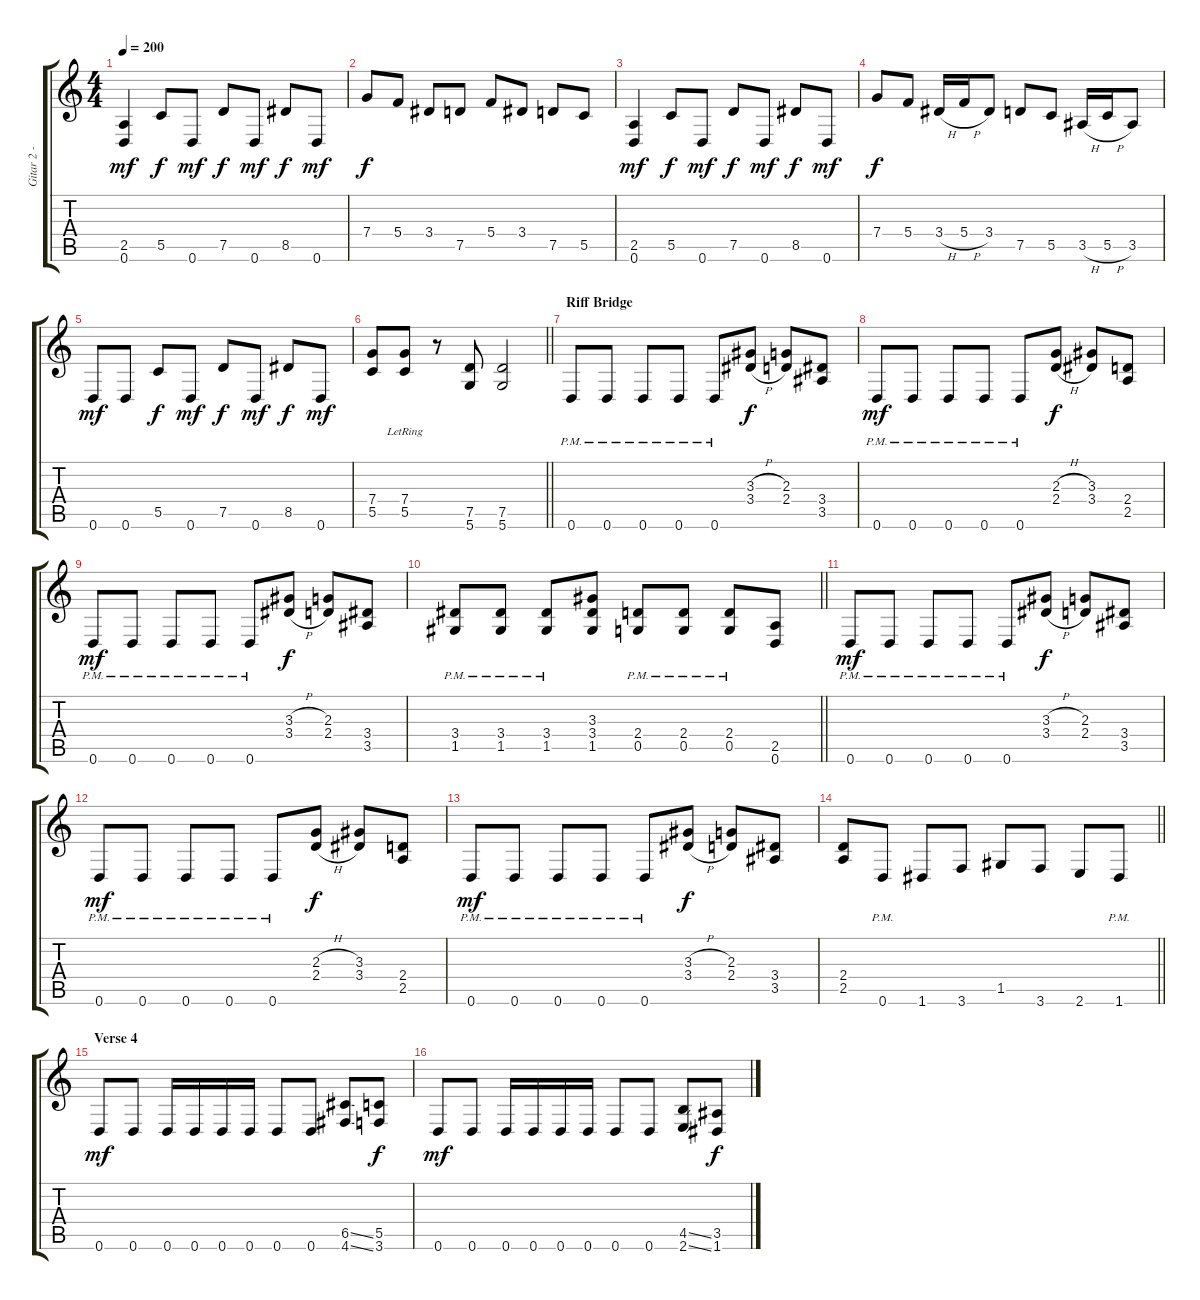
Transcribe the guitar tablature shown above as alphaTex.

\track ("Gitar 2 - Taner" "Gitar 2 - ") {instrument distortionguitar}
\staff {score tabs}
\tuning (D4 A3 F3 C3 G2 D2) {hide}
\ts (4 4)
\tempo 200
\clef g2
\ks c
(2.5 0.6).4{dy mf} 5.5.8{dy f} 0.6.8{dy mf} 7.5.8{dy f} 0.6.8{dy mf} 8.5.8{dy f} 0.6.8{dy mf} |
7.4.8{dy f} 5.4.8 3.4.8 7.5.8 5.4.8 3.4.8 7.5.8 5.5.8 |
(2.5 0.6).4{dy mf} 5.5.8{dy f} 0.6.8{dy mf} 7.5.8{dy f} 0.6.8{dy mf} 8.5.8{dy f} 0.6.8{dy mf} |
7.4.8{dy f} 5.4.8 3.4{h}.16 5.4{h}.16 3.4.8 7.5.8 5.5.8 3.5{h}.16 5.5{h}.16 3.5.8 |
0.6.8{dy mf} 0.6.8 5.5.8{dy f} 0.6.8{dy mf} 7.5.8{dy f} 0.6.8{dy mf} 8.5.8{dy f} 0.6.8{dy mf} |
\barLineRight lightlight
(7.4 5.5).8 (7.4{lr} 5.5{lr}).8 r.8 (7.5 5.6).8 (7.5 5.6).2 |
\section ("" "Riff Bridge")
0.6{pm}.8 0.6{pm}.8 0.6{pm}.8 0.6{pm}.8 0.6{pm}.8 (3.3{h} 3.4{h}).8{dy f} (2.3 2.4).8 (3.4 3.5).8 |
0.6{pm}.8{dy mf} 0.6{pm}.8 0.6{pm}.8 0.6{pm}.8 0.6{pm}.8 (2.3{h} 2.4{h}).8{dy f} (3.3 3.4).8 (2.4 2.5).8 |
0.6{pm}.8{dy mf} 0.6{pm}.8 0.6{pm}.8 0.6{pm}.8 0.6{pm}.8 (3.3{h} 3.4{h}).8{dy f} (2.3 2.4).8 (3.4 3.5).8 |
\barLineRight lightlight
(3.4{pm} 1.5{pm}).8 (3.4{pm} 1.5{pm}).8 (3.4{pm} 1.5{pm}).8 (3.3 3.4 1.5).8 (2.4{pm} 0.5).8 (2.4 0.5{pm}).8 (2.4 0.5{pm}).8 (2.5 0.6).8 |
0.6{pm}.8{dy mf} 0.6{pm}.8 0.6{pm}.8 0.6{pm}.8 0.6{pm}.8 (3.3{h} 3.4{h}).8{dy f} (2.3 2.4).8 (3.4 3.5).8 |
0.6{pm}.8{dy mf} 0.6{pm}.8 0.6{pm}.8 0.6{pm}.8 0.6{pm}.8 (2.3{h} 2.4{h}).8{dy f} (3.3 3.4).8 (2.4 2.5).8 |
0.6{pm}.8{dy mf} 0.6{pm}.8 0.6{pm}.8 0.6{pm}.8 0.6{pm}.8 (3.3{h} 3.4{h}).8{dy f} (2.3 2.4).8 (3.4 3.5).8 |
\barLineRight lightlight
(2.4 2.5).8 0.6{pm}.8 1.6.8 3.6.8 1.5.8 3.6.8 2.6.8 1.6{pm}.8 |
\section ("" "Verse 4")
0.6.8{dy mf} 0.6.8 0.6.16 0.6.16 0.6.16 0.6.16 0.6.8 0.6.8 (6.5{ss} 4.6{ss}).8 (5.5 3.6).8{dy f} |
0.6.8{dy mf} 0.6.8 0.6.16 0.6.16 0.6.16 0.6.16 0.6.8 0.6.8 (4.5{ss} 2.6{ss}).8 (3.5 1.6).8{dy f}
